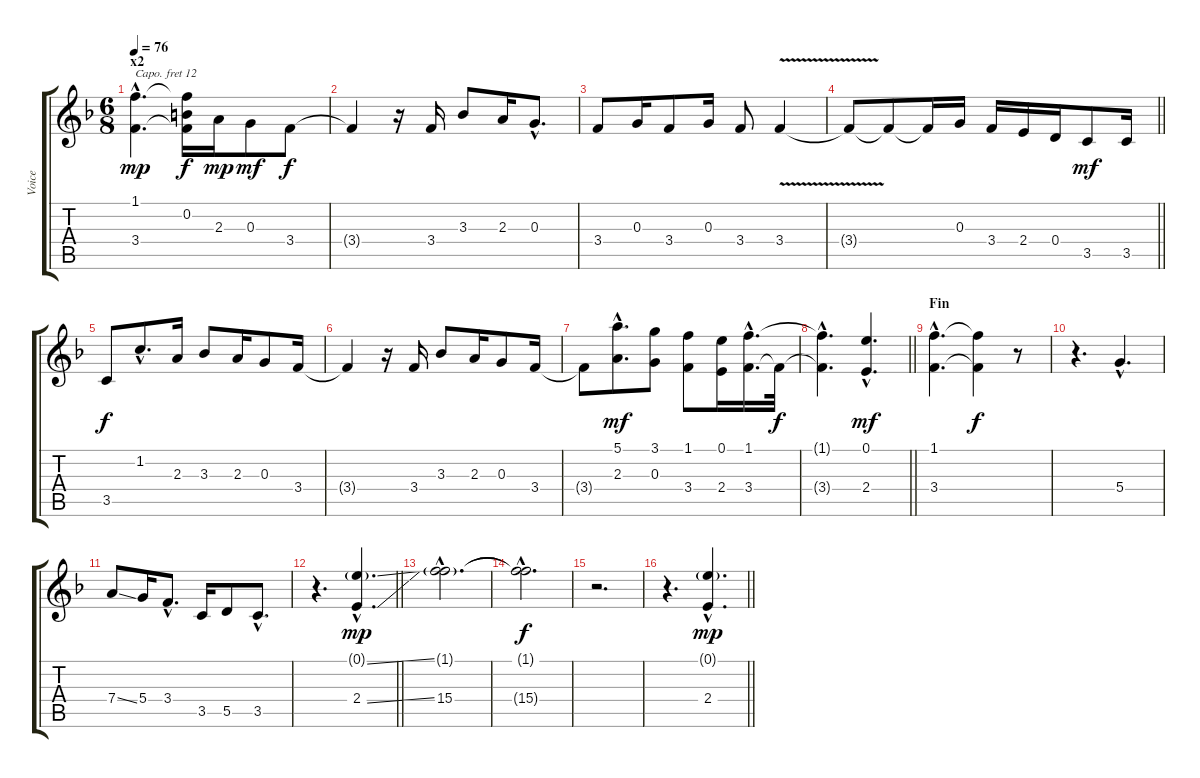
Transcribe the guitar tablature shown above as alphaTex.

\track ("Voice" "Voice") {instrument lead1square}
\staff {score tabs}
\capo 12
\tuning (E4 B3 G3 D3 A2 E2) {hide}
\ts (6 8)
\section ("" "x2")
\tempo 76
\clef g2
\ks f
(1.1{hac} 3.4{hac}).4{d dy mp} (1.1{t} 0.2 3.4{t}).16{dy f} 2.3.16{dy mp} 0.3.8{dy mf} 3.4.8{dy f} |
3.4{t}.4 r.16 3.4.16 3.3.8 2.3.16 0.3{hac}.8{d} |
3.4.8 0.3.16 3.4.8 0.3.16 3.4.8 3.4{v}.4 |
\barLineRight lightlight
3.4{t}.8 3.4{t}.8 3.4{t}.16 0.3.16 3.4.16 2.4.16 0.4.16 3.5.8{dy mf} 3.5.16 |
3.5.8{dy f} 1.2{hac}.8{d} 2.3.16 3.3.8 2.3.16 0.3.8 3.4.16 |
3.4{t}.4 r.16 3.4.16 3.3.8 2.3.16 0.3.8 3.4.16 |
3.4{t}.8 (5.1{hac} 2.3{hac}).8{d dy mf} (3.1 0.3).8 (1.1 3.4).8 (0.1 2.4).16 (1.1{hac} 3.4{hac}).16{d} 3.4{t}.32{dy f} |
\barLineRight lightlight
(1.1{hac t} 3.4{hac t}).4{d} (0.1{hac} 2.4{hac}).4{d dy mf} |
\section ("" "Fin")
(1.1{hac} 3.4{hac}).4{d} (1.1{t} 3.4{t}).4{dy f} r.8 |
r.4{d} 5.4{hac}.4{d} |
7.4{ss}.8 5.4.16 3.4{hac}.8{d} 3.5.16 5.5.8 3.5{hac}.8{d} |
\barLineRight lightlight
r.4{d} (0.1{ss g hac} 2.4{ss hac}).4{d dy mp} |
(1.1{g hac} 15.4{hac}).2{d} |
(1.1{hac t} 15.4{hac t}).2{d dy f} |
r.2{d} |
\barLineRight lightlight
r.4{d} (0.1{ss g hac} 2.4{ss hac}).4{d dy mp}
